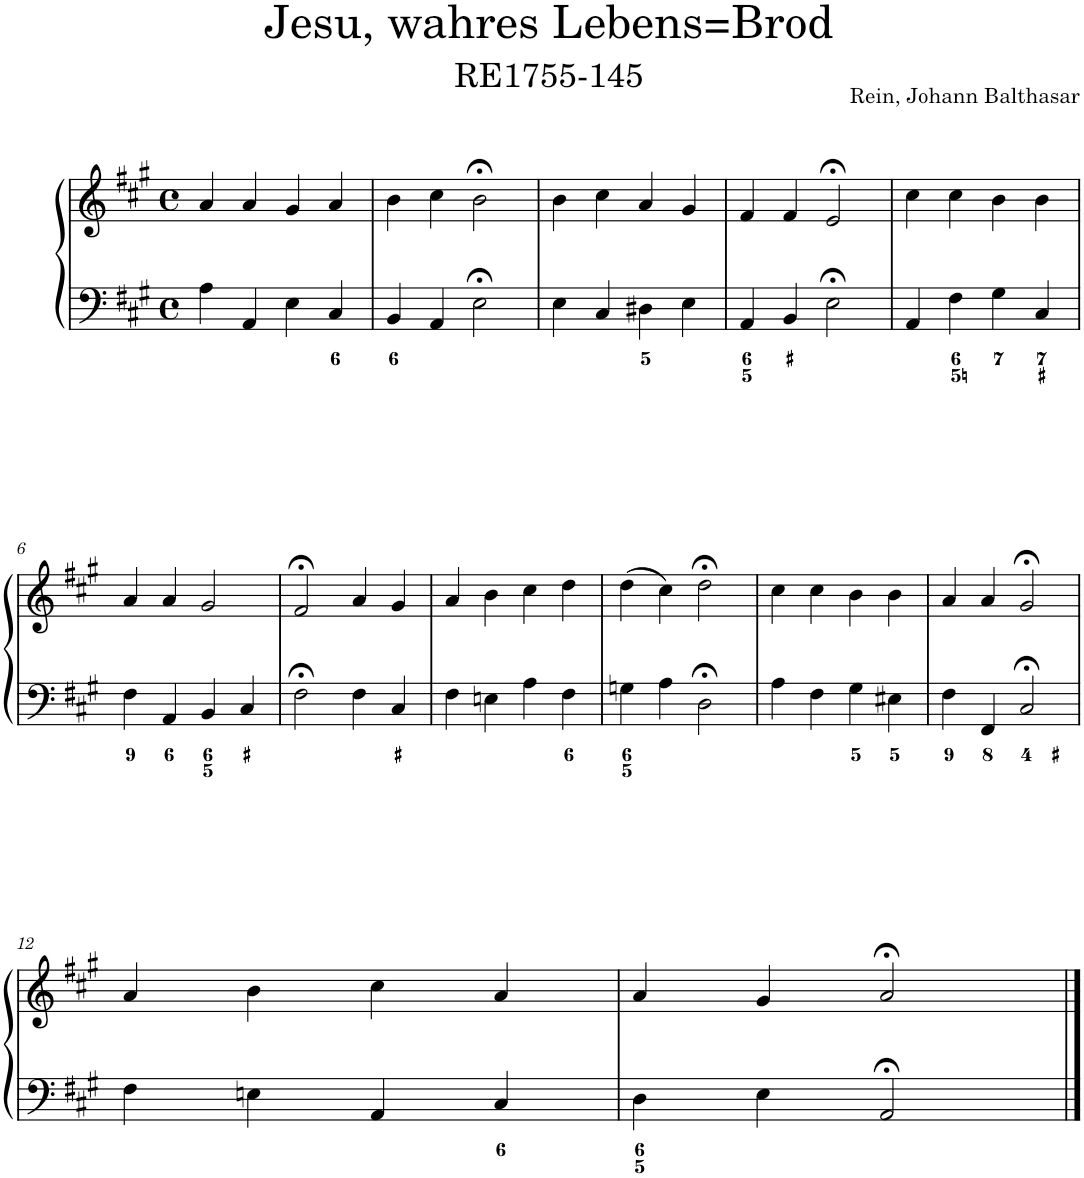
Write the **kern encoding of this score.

**kern	**kern
*part1	*part1
*staff2	*staff1
*I"Piano	*
*I'Pno.	*
*clefF4	*clefG2
*k[f#c#g#]	*k[f#c#g#]
*M4/4	*M4/4
*met(c)	*met(c)
=1	=1
4A\	4a/
4AA/	4a/
4E\	4g#/
4C#/	4a/
=2	=2
4BB/	4b\
4AA/	4cc#\
2E;<\	2b;<\
=3	=3
4E\	4b\
4C#/	4cc#\
4D#X\	4a/
4E\	4g#/
=4	=4
4AA/	4f#/
4BB/	4f#/
2E;<\	2e;</
=5	=5
4AA/	4cc#\
4F#\	4cc#\
4G#\	4b\
4C#/	4b\
!!LO:LB:g=z
=6	=6
4F#\	4a/
4AA/	4a/
4BB/	2g#/
4C#/	.
=7	=7
2F#;<\	2f#;</
4F#\	4a/
4C#/	4g#/
=8	=8
4F#\	4a/
4En\	4b\
4A\	4cc#\
4F#\	4dd\
=9	=9
4Gn\	(4dd\
4A\	4cc#\)
2D;<\	2dd;<\
=10	=10
4A\	4cc#\
4F#\	4cc#\
4G#\	4b\
4E#X\	4b\
=11	=11
4F#\	4a/
4FF#/	4a/
2C#;</	2g#;</
!!LO:LB:g=z
=12	=12
4F#\	4a/
4En\	4b\
4AA/	4cc#\
4C#/	4a/
=13	=13
4D\	4a/
4E\	4g#/
2AA;</	2a;</
==	==
*-	*-
